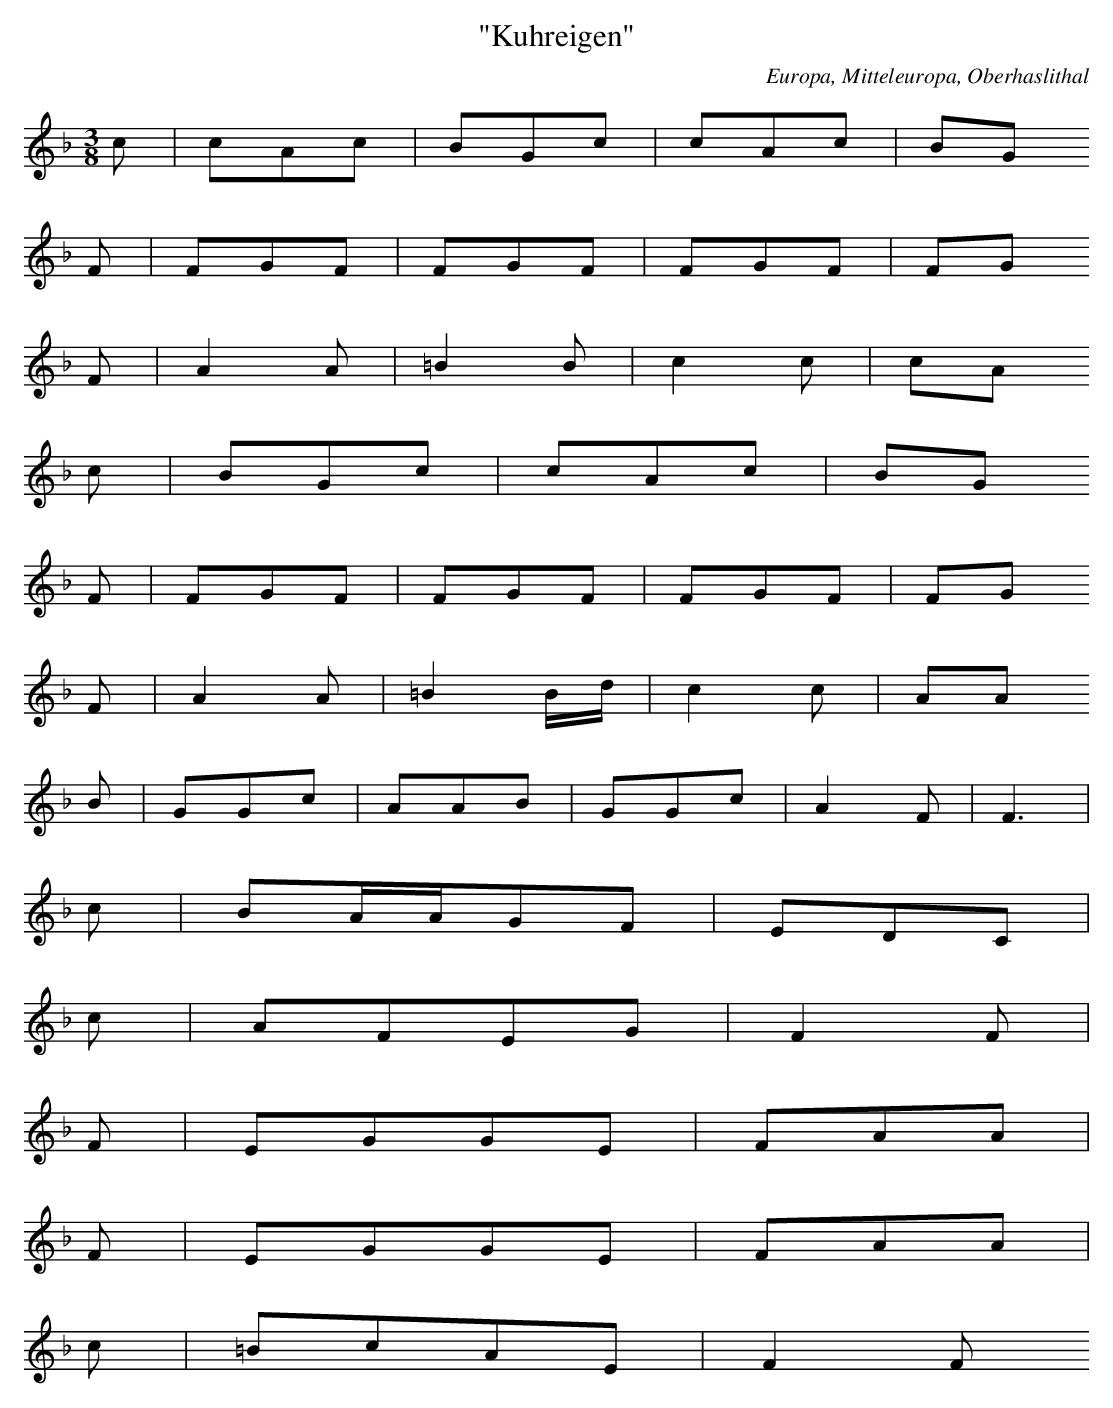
X:1
T: "Kuhreigen"
O: Europa, Mitteleuropa, Oberhaslithal
M: 3/8
L: 1/16
K: F
c2 | c2A2c2 | B2G2c2 | c2A2c2 | B2G2
F2 | F2G2F2 | F2G2F2 | F2G2F2 | F2G2
F2 | A4A2 | =B4B2 | c4c2 | c2A2
c2 | B2G2c2 | c2A2c2 | B2G2
F2 | F2G2F2 | F2G2F2 | F2G2F2 | F2G2
F2 | A4A2 | =B4Bd | c4c2 | A2A2
B2 | G2G2c2 | A2A2B2 | G2G2c2 | A4F2 | F6 |
c2 | B2AAG2F2 | E2D2C2 |
c2 | A2F2E2G2 | F4F2 |
F2 | E2G2G2E2 | F2A2A2 |
F2 | E2G2G2E2 | F2A2A2 |
c2 | =B2c2A2E2 | F4F2
